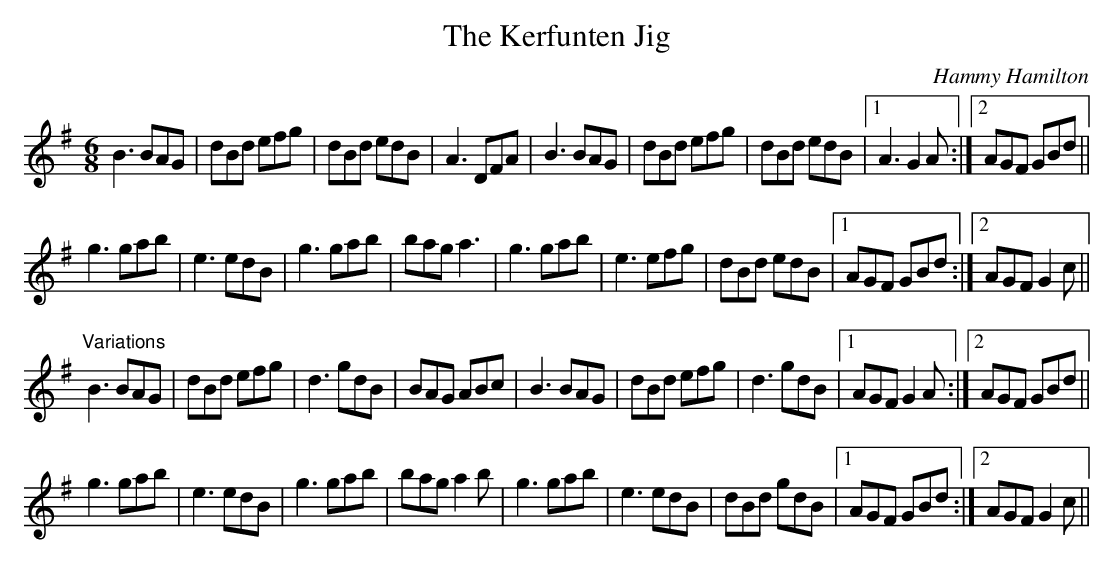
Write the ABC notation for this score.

X:1
T:Kerfunten Jig, The
C:Hammy Hamilton
M:6/8
K:G
B3 BAG|dBd efg|dBd edB|A3 DFA|B3 BAG|dBd efg|dBd edB|1 A3 G2A:|2 AGF GBd||
g3 gab|e3 edB|g3 gab|bag a3|g3 gab|e3 efg|dBd edB|1 AGF GBd:|2 AGF G2c||
"Variations"
B3 BAG|dBd efg|d3 gdB|BAG ABc|B3 BAG|dBd efg|d3 gdB|1 AGF G2A:|2 AGF GBd||
g3 gab|e3 edB|g3 gab|bag a2b|g3 gab|e3 edB|dBd gdB|1 AGF GBd:|2 AGF G2c||
